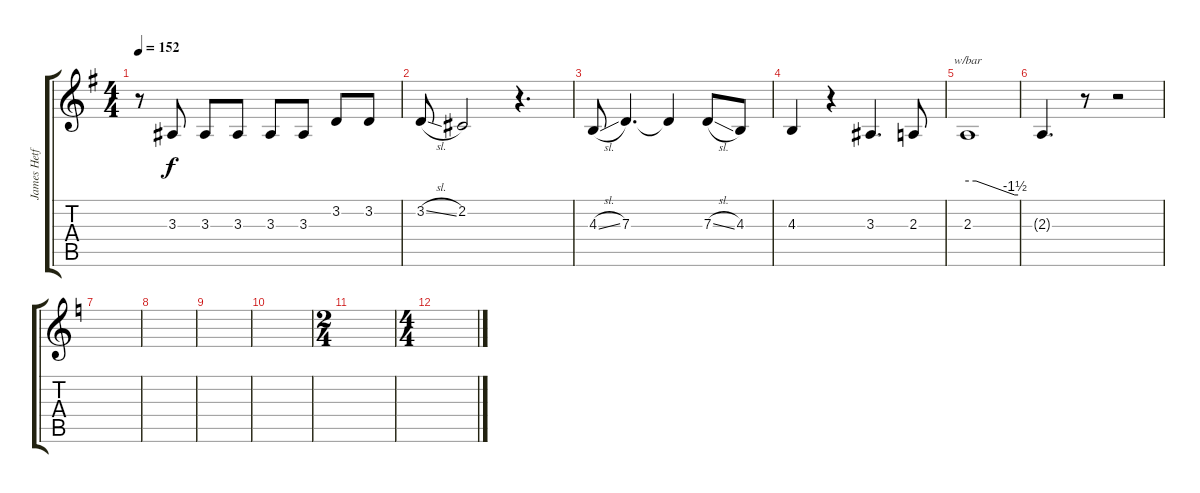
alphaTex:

\track ("James Hetfield [V]" "James Hetf") {instrument violin}
\staff {score tabs}
\tuning (E4 B3 G3 D3 A2 E2) {hide}
\ts (4 4)
\tempo 152
\clef g2
\ks g
r.8{dy f} 3.3.8 3.3.8 3.3.8 3.3.8 3.3.8 3.2.8 3.2.8 |
3.2{sl}.8 2.2.2 r.4{d} |
4.3{sl}.8 7.3.4{d} 7.3{t}.4 7.3{sl}.8 4.3.8 |
4.3.4 r.4 3.3.4{d} 2.3.8 |
2.3.1{tbe (custom default 0 0 10 0 56 -6 60 -6)} |
2.3{t}.4{d} r.8 r.2 |
\ks c
|
|
|
|
\ts (2 4)
|
\ts (4 4)
